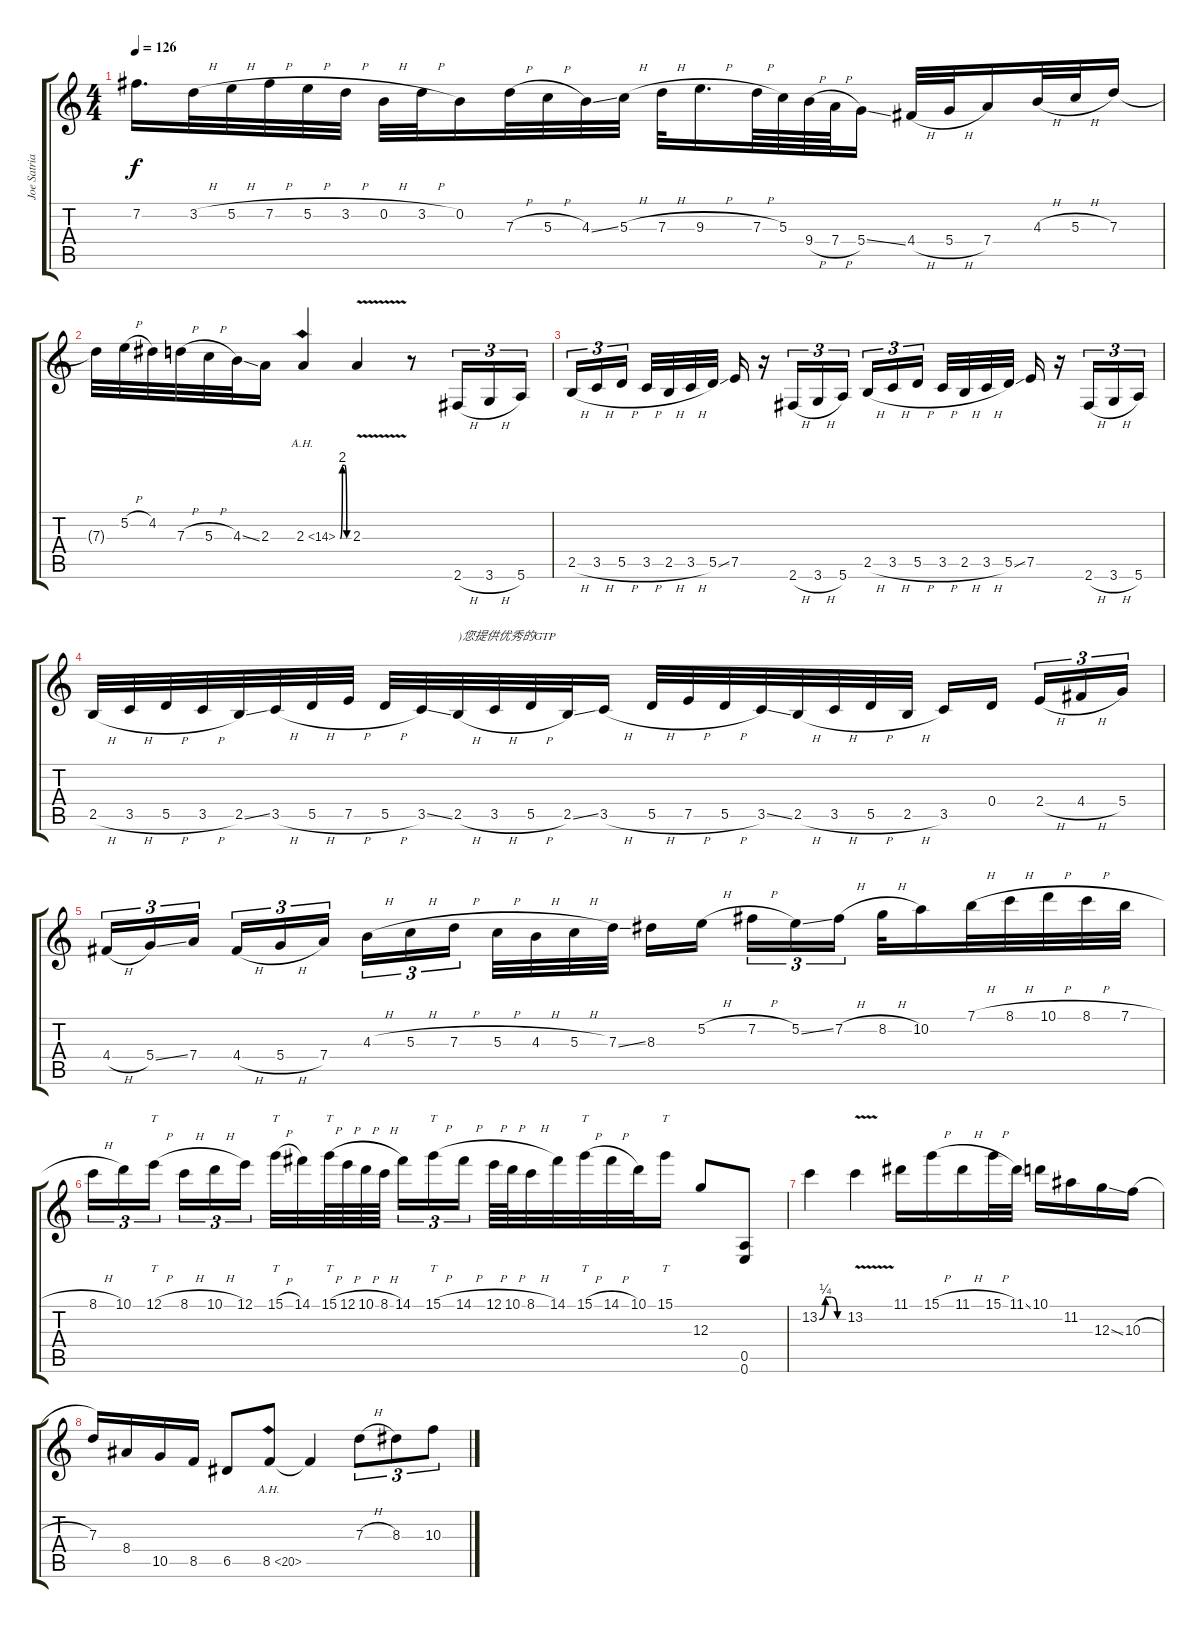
\track ("Joe Satriani" "Joe Satria") {instrument distortionguitar}
\staff {score tabs}
\tuning (E4 B3 G3 D3 A2 E2) {hide}
\ts (4 4)
\tempo 126
\clef g2
\ks c
7.2.16{d dy f} 3.2{h}.32 5.2{h}.32 7.2{h}.32 5.2{h}.32 3.2{h}.32 0.2{h}.32 3.2{h}.32 0.2.16 7.3{h}.32 5.3{h}.32 4.3{ss}.32 5.3{h}.32 7.3{h}.32 9.3{h}.16{d} 7.3{h}.64 5.3.64 9.4{h}.64 7.4{h}.64 5.4{ss}.16 4.4{h}.32 5.4{h}.32 7.4.16 4.3{h}.32 5.3{h}.32 7.3.16 |
7.3{t}.32 5.2{h}.32 4.2.32 7.3{h}.32 5.3{h}.32 4.3{ss}.32 2.3.16 2.3{be (custom 0 0 15 8 30 8 45 0 60 0) ah 12}.4 2.3{v}.4 r.8 2.6{h}.16{tu (3 2)} 3.6{h}.16{tu (3 2)} 5.6.16{tu (3 2)} |
2.5{h}.16{tu (3 2)} 3.5{h}.16{tu (3 2)} 5.5{h}.16{tu (3 2) beam splitsecondary} 3.5{h}.32 2.5{h}.32 3.5{h}.32 5.5{ss}.32 7.5.16 r.16 2.6{h}.16{tu (3 2)} 3.6{h}.16{tu (3 2)} 5.6.16{tu (3 2)} 2.5{h}.16{tu (3 2)} 3.5{h}.16{tu (3 2)} 5.5{h}.16{tu (3 2) beam splitsecondary} 3.5{h}.32 2.5{h}.32 3.5{h}.32 5.5{ss}.32 7.5.16 r.16 2.6{h}.16{tu (3 2)} 3.6{h}.16{tu (3 2)} 5.6.16{tu (3 2)} |
2.5{h}.32 3.5{h}.32 5.5{h}.32 3.5{h}.32 2.5{ss}.32 3.5{h}.32 5.5{h}.32 7.5{h}.32 5.5{h}.32 3.5{ss}.32 2.5{h}.32{txt ")您提供优秀的GTP"} 3.5{h}.32 5.5{h}.32 2.5{ss}.32 3.5{h}.16 5.5{h}.32 7.5{h}.32 5.5{h}.32 3.5{ss}.32 2.5{h}.32 3.5{h}.32 5.5{h}.32 2.5{h}.32 3.5.16 0.4.16{beam splitsecondary} 2.4{h}.16{tu (3 2)} 4.4{h}.16{tu (3 2)} 5.4.16{tu (3 2)} |
4.4{h}.16{tu (3 2)} 5.4{ss}.16{tu (3 2)} 7.4.16{tu (3 2) beam splitsecondary} 4.4{h}.16{tu (3 2)} 5.4{h}.16{tu (3 2)} 7.4.16{tu (3 2)} 4.3{h}.16{tu (3 2)} 5.3{h}.16{tu (3 2)} 7.3{h}.16{tu (3 2) beam splitsecondary} 5.3{h}.32 4.3{h}.32 5.3{h}.32 7.3{ss}.32 8.3.16 5.2{h}.16{beam splitsecondary} 7.2{h}.16{tu (3 2)} 5.2{ss}.16{tu (3 2)} 7.2{h}.16{tu (3 2)} 8.2{h}.32 10.2.16 7.1{h}.32 8.1{h}.32 10.1{h}.32 8.1{h}.32 7.1{h}.32 |
8.1{h}.16{tu (3 2)} 10.1.16{tu (3 2)} 12.1{h}.16{tt tu (3 2) beam splitsecondary} 8.1{h}.16{tu (3 2)} 10.1{h}.16{tu (3 2)} 12.1.16{tu (3 2)} 15.1{h}.32{tt} 14.1.32 15.1{h}.64{tt} 12.1{h}.64 10.1{h}.64 8.1{h}.64{beam splitsecondary} 14.1.16{tu (3 2)} 15.1{h}.16{tt tu (3 2)} 14.1{h}.16{tu (3 2)} 12.1{h}.64 10.1{h}.64 8.1{h}.32 14.1.32 15.1{h}.32{tt} 14.1{h}.32 10.1.32 15.1.16{tt} 12.3.8 (0.5 0.6).8 |
13.2{be (custom 0 0 15 1 30 1 45 0 60 0)}.4 13.2{v}.4 11.1.16 15.1{h}.16 11.1{h}.16 15.1{h}.32 11.1{ss}.32 10.1.16 11.2.16 12.3{ss}.16 10.3{h}.16 |
7.3.16 8.4.16 10.5.16 8.5.16 6.5.8 8.5{ah 12}.8 8.5{t}.4 7.3{h}.8{tu (3 2)} 8.3.8{tu (3 2)} 10.3.8{tu (3 2)}
